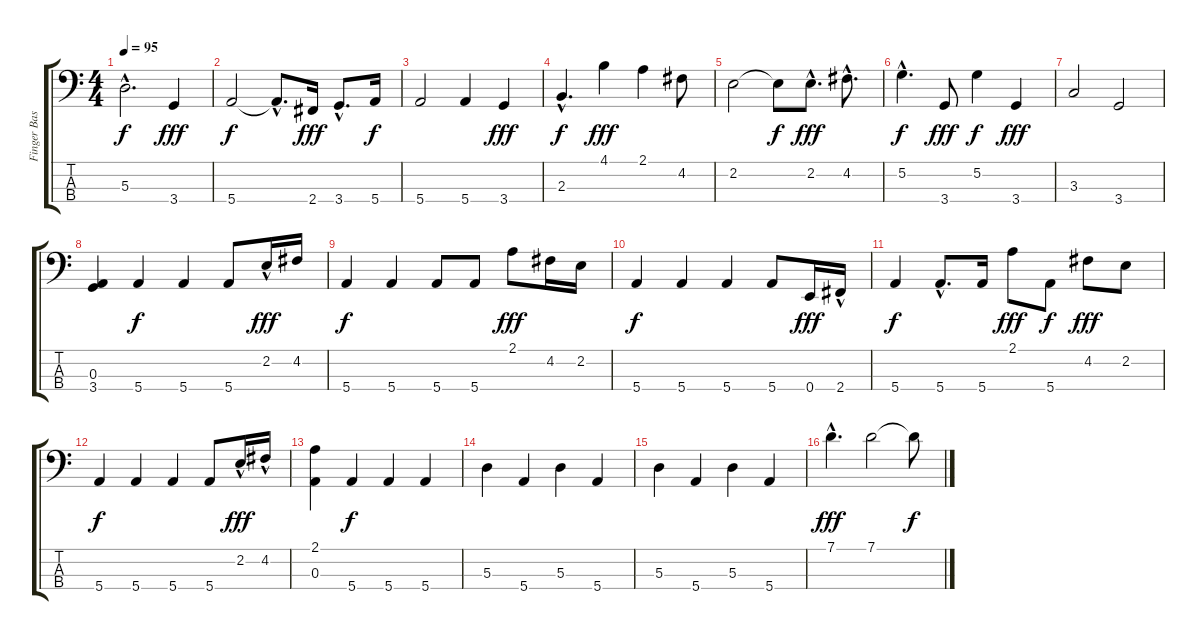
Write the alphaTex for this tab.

\track ("Finger Bass" "Finger Bas") {instrument electricbassfinger}
\staff {score tabs}
\tuning (G2 D2 A1 E1) {hide}
\ts (4 4)
\tempo 95
\clef f4
\ks c
5.3{hac}.2{d dy f} 3.4.4{dy fff} |
5.4.2{dy f} 5.4{hac t}.8{d} 2.4.16{dy fff} 3.4{hac}.8{d} 5.4.16{dy f} |
5.4.2 5.4.4 3.4.4{dy fff} |
2.3{hac}.4{d dy f} 4.1.4{dy fff} 2.1.4 4.2.8 |
2.2.2 2.2{t}.8{dy f} 2.2{hac}.8{d dy fff} 4.2{hac}.8{d} |
5.2{hac}.4{d dy f} 3.4.8{dy fff} 5.2.4{dy f} 3.4.4{dy fff} |
3.3.2 3.4.2 |
(0.3 3.4).4 5.4.4{dy f} 5.4.4 5.4.8 2.2{hac}.16{dy fff} 4.2.16 |
5.4.4{dy f} 5.4.4 5.4.8 5.4.8 2.1.8{dy fff} 4.2.16 2.2.16 |
5.4.4{dy f} 5.4.4 5.4.4 5.4.8 0.4.16{dy fff} 2.4{hac}.16 |
5.4.4{dy f} 5.4{hac}.8{d} 5.4.16 2.1.8{dy fff} 5.4.8{dy f} 4.2.8{dy fff} 2.2.8 |
5.4.4{dy f} 5.4.4 5.4.4 5.4.8 2.2{hac}.16{dy fff} 4.2{hac}.16 |
(2.1 0.3).4 5.4.4{dy f} 5.4.4 5.4.4 |
5.3.4 5.4.4 5.3.4 5.4.4 |
5.3.4 5.4.4 5.3.4 5.4.4 |
7.1{hac}.4{d dy fff} 7.1.2 7.1{t}.8{dy f}
